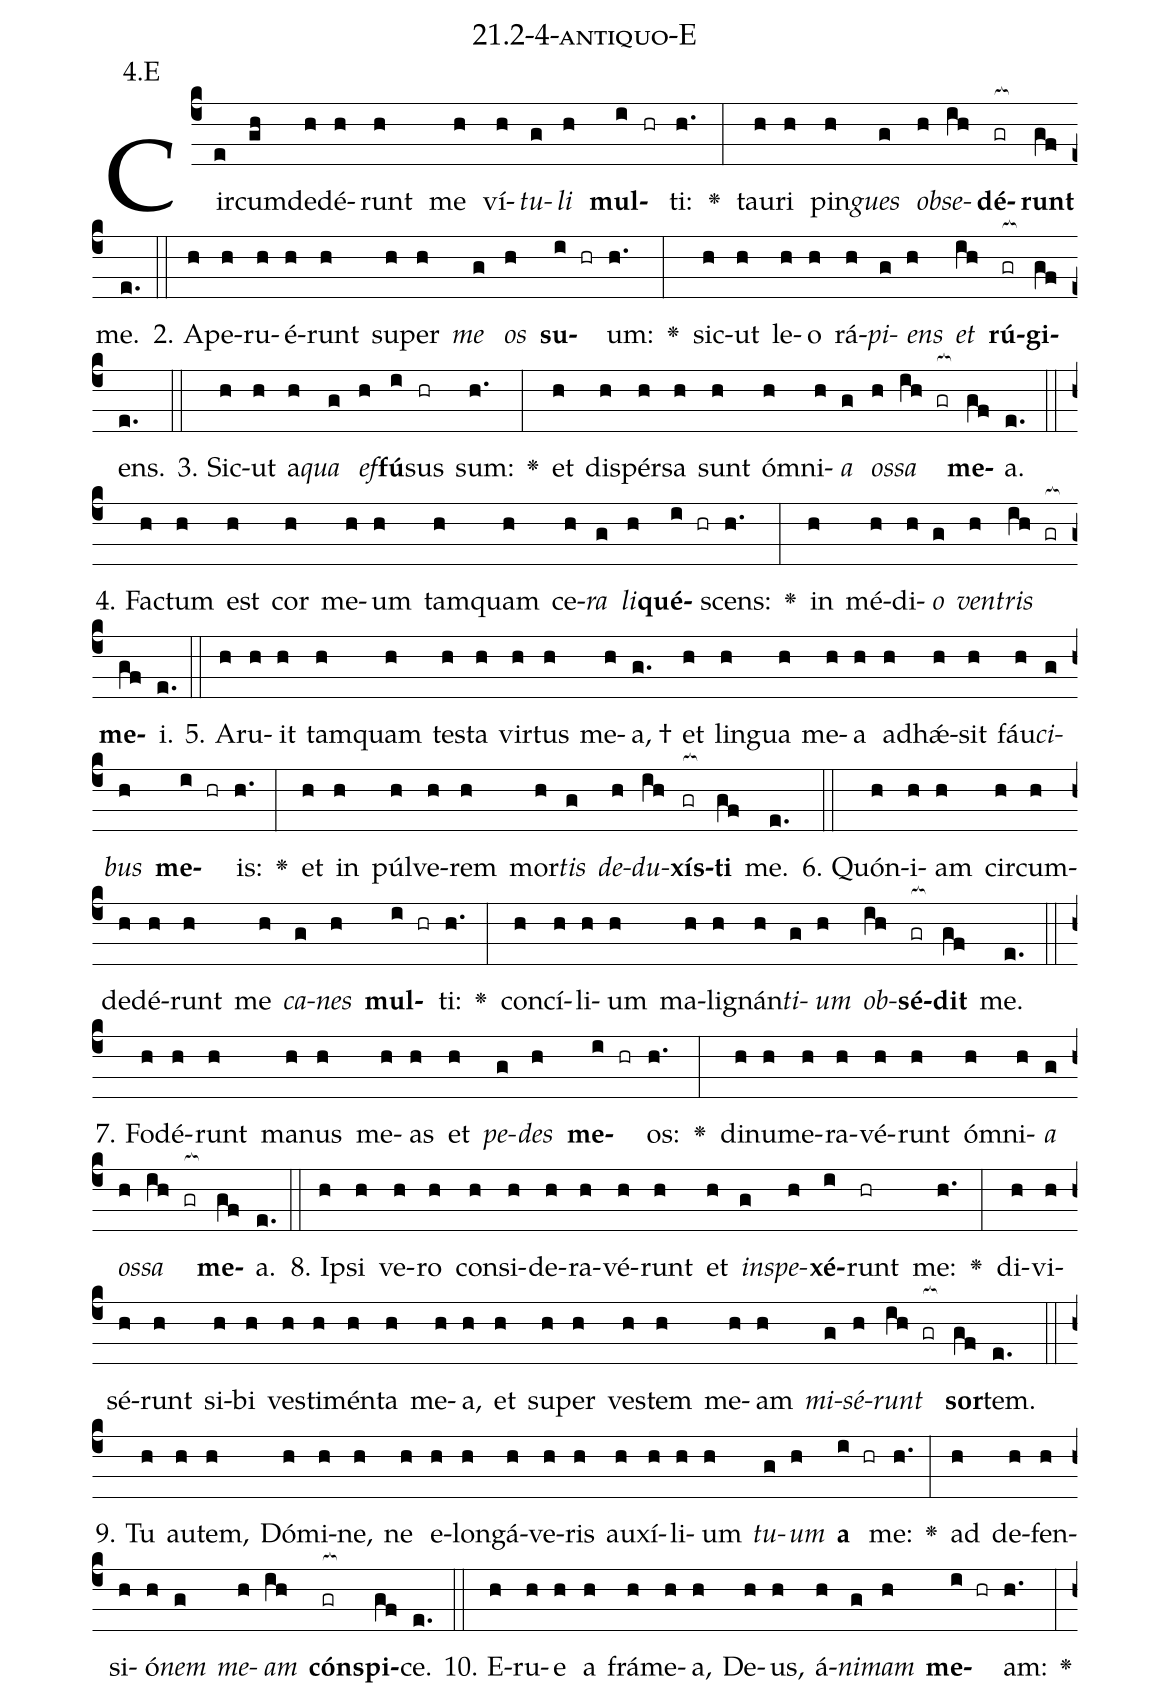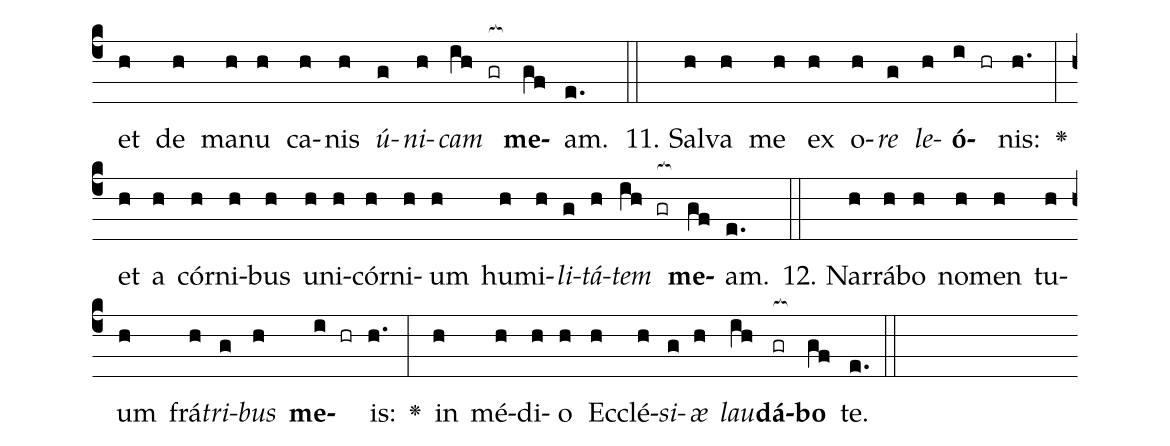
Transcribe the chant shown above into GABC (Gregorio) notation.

name: 21.2-4-antiquo-E;
annotation: 4.E;
%%
(c4)Cir(e)cum(gh)de(h)dé(h)runt(h) me(h) ví(h)<i>tu</i>(g)<i>li</i>(h) <b>mul</b>(i hr)ti:(h.) <v>\greheightstar</v>(:) tau(h)ri(h) pin(h)<i>gues</i>(g) <i>ob</i>(h)<i>se</i>(ih)<b>dé</b>(gr[ocb:1{])<b>runt</b>(gf[ocb:0}]) me.(e.) (::)
2. A(h)pe(h)ru(h)é(h)runt(h) su(h)per(h) <i>me</i>(g) <i>os</i>(h) <b>su</b>(i hr)um:(h.) <v>\greheightstar</v>(:) sic(h)ut(h) le(h)o(h) rá(h)<i>pi</i>(g)<i>ens</i>(h) <i>et</i>(ih) <b>rú</b>(gr[ocb:1{])<b>gi</b>(gf[ocb:0}])ens.(e.) (::)
3. Sic(h)ut(h) a(h)<i>qua</i>(g) <i>ef</i>(h)<b>fú</b>(i)sus(hr) sum:(h.) <v>\greheightstar</v>(:) et(h) di(h)spér(h)sa(h) sunt(h) óm(h)ni(h)<i>a</i>(g) <i>os</i>(h)<i>sa</i>(ih gr[ocb:1{]) <b>me</b>(gf[ocb:0}])a.(e.) (::)
4. Fac(h)tum(h) est(h) cor(h) me(h)um(h) tam(h)quam(h) ce(h)<i>ra</i>(g) <i>li</i>(h)<b>qué</b>(i hr)scens:(h.) <v>\greheightstar</v>(:) in(h) mé(h)di(h)<i>o</i>(g) <i>ven</i>(h)<i>tris</i>(ih gr[ocb:1{]) <b>me</b>(gf[ocb:0}])i.(e.) (::)
5. A(h)ru(h)it(h) tam(h)quam(h) tes(h)ta(h) vir(h)tus(h) me(h)a, †(g.) et(h) lin(h)gua(h) me(h)a(h) ad(h)hǽ(h)sit(h) fáu(h)<i>ci</i>(g)<i>bus</i>(h) <b>me</b>(i hr)is:(h.) <v>\greheightstar</v>(:) et(h) in(h) púl(h)ve(h)rem(h) mor(h)<i>tis</i>(g) <i>de</i>(h)<i>du</i>(ih)<b>xís</b>(gr[ocb:1{])<b>ti</b>(gf[ocb:0}]) me.(e.) (::)
6. Quón(h)i(h)am(h) cir(h)cum(h)de(h)dé(h)runt(h) me(h) <i>ca</i>(g)<i>nes</i>(h) <b>mul</b>(i hr)ti:(h.) <v>\greheightstar</v>(:) con(h)cí(h)li(h)um(h) ma(h)li(h)gnán(h)<i>ti</i>(g)<i>um</i>(h) <i>ob</i>(ih)<b>sé</b>(gr[ocb:1{])<b>dit</b>(gf[ocb:0}]) me.(e.) (::)
7. Fo(h)dé(h)runt(h) ma(h)nus(h) me(h)as(h) et(h) <i>pe</i>(g)<i>des</i>(h) <b>me</b>(i hr)os:(h.) <v>\greheightstar</v>(:) di(h)nu(h)me(h)ra(h)vé(h)runt(h) óm(h)ni(h)<i>a</i>(g) <i>os</i>(h)<i>sa</i>(ih gr[ocb:1{]) <b>me</b>(gf[ocb:0}])a.(e.) (::)
8. Ip(h)si(h) ve(h)ro(h) con(h)si(h)de(h)ra(h)vé(h)runt(h) et(h) <i>in</i>(g)<i>spe</i>(h)<b>xé</b>(i)runt(hr) me:(h.) <v>\greheightstar</v>(:) di(h)vi(h)sé(h)runt(h) si(h)bi(h) ves(h)ti(h)mén(h)ta(h) me(h)a,(h) et(h) su(h)per(h) ves(h)tem(h) me(h)am(h) <i>mi</i>(g)<i>sé</i>(h)<i>runt</i>(ih gr[ocb:1{]) <b>sor</b>(gf[ocb:0}])tem.(e.) (::)
9. Tu(h) au(h)tem,(h) Dó(h)mi(h)ne,(h) ne(h) e(h)lon(h)gá(h)ve(h)ris(h) au(h)xí(h)li(h)um(h) <i>tu</i>(g)<i>um</i>(h) <b>a</b>(i hr) me:(h.) <v>\greheightstar</v>(:) ad(h) de(h)fen(h)si(h)ó(h)<i>nem</i>(g) <i>me</i>(h)<i>am</i>(ih) <b>cón</b>(gr[ocb:1{])<b>spi</b>(gf[ocb:0}])ce.(e.) (::)
10. E(h)ru(h)e(h) a(h) frá(h)me(h)a,(h) De(h)us,(h) á(h)<i>ni</i>(g)<i>mam</i>(h) <b>me</b>(i hr)am:(h.) <v>\greheightstar</v>(:) et(h) de(h) ma(h)nu(h) ca(h)nis(h) <i>ú</i>(g)<i>ni</i>(h)<i>cam</i>(ih gr[ocb:1{]) <b>me</b>(gf[ocb:0}])am.(e.) (::)
11. Sal(h)va(h) me(h) ex(h) o(h)<i>re</i>(g) <i>le</i>(h)<b>ó</b>(i hr)nis:(h.) <v>\greheightstar</v>(:) et(h) a(h) cór(h)ni(h)bus(h) u(h)ni(h)cór(h)ni(h)um(h) hu(h)mi(h)<i>li</i>(g)<i>tá</i>(h)<i>tem</i>(ih gr[ocb:1{]) <b>me</b>(gf[ocb:0}])am.(e.) (::)
12. Nar(h)rá(h)bo(h) no(h)men(h) tu(h)um(h) frá(h)<i>tri</i>(g)<i>bus</i>(h) <b>me</b>(i hr)is:(h.) <v>\greheightstar</v>(:) in(h) mé(h)di(h)o(h) Ec(h)clé(h)<i>si</i>(g)<i>æ</i>(h) <i>lau</i>(ih)<b>dá</b>(gr[ocb:1{])<b>bo</b>(gf[ocb:0}]) te.(e.) (::)
